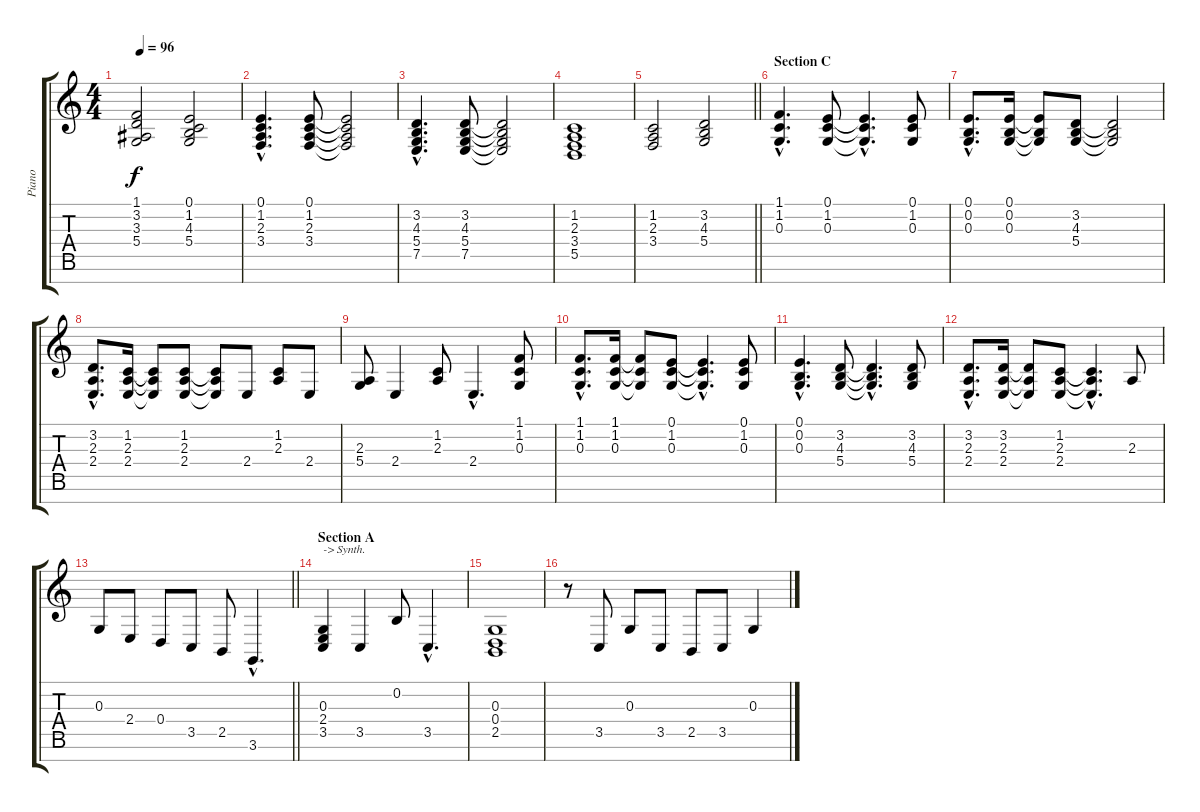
\track ("Piano" "Piano") {instrument acousticgrandpiano}
\staff {score tabs}
\tuning (E4 B3 G3 D3 A2 E2 B1) {hide}
\ts (4 4)
\tempo 96
\clef g2
\ks c
(1.1 3.2 3.3 5.4).2{dy f} (0.1 1.2 4.3 5.4).2 |
(0.1{hac} 1.2{hac} 2.3{hac} 3.4{hac}).4{d} (0.1 1.2 2.3 3.4).8 (0.1{t} 1.2{t} 2.3{t} 3.4{t}).2 |
(3.2{hac} 4.3{hac} 5.4{hac} 7.5{hac}).4{d} (3.2 4.3 5.4 7.5).8 (3.2{t} 4.3{t} 5.4{t} 7.5{t}).2 |
(1.2 2.3 3.4 5.5).1 |
\barLineRight lightlight
(1.2 2.3 3.4).2 (3.2 4.3 5.4).2 |
\section ("" "Section C")
(1.1{hac} 1.2{hac} 0.3{hac}).4{d} (0.1 1.2 0.3).8 (0.1{hac t} 1.2{hac t} 0.3{hac t}).4{d} (0.1 1.2 0.3).8 |
(0.1{hac} 0.2{hac} 0.3{hac}).8{d} (0.1 0.2 0.3).16 (0.1{t} 0.2{t} 0.3{t}).8 (3.2 4.3 5.4).8 (3.2{t} 4.3{t} 5.4{t}).2 |
(3.2{hac} 2.3{hac} 2.4{hac}).8{d} (1.2 2.3 2.4).16 (1.2{t} 2.3{t} 2.4{t}).8 (1.2 2.3 2.4).8 (1.2{t} 2.3{t} 2.4{t}).8 2.4.8 (1.2 2.3).8 2.4.8 |
(2.3 5.4).8 2.4.4 (1.2 2.3).8 2.4{hac}.4{d} (1.1 1.2 0.3).8 |
(1.1{hac} 1.2{hac} 0.3{hac}).8{d} (1.1 1.2 0.3).16 (1.1{t} 1.2{t} 0.3{t}).8 (0.1 1.2 0.3).8 (0.1{hac t} 1.2{hac t} 0.3{hac t}).4{d} (0.1 1.2 0.3).8 |
(0.1{hac} 0.2{hac} 0.3{hac}).4{d} (3.2 4.3 5.4).8 (3.2{hac t} 4.3{hac t} 5.4{hac t}).4{d} (3.2 4.3 5.4).8 |
(3.2{hac} 2.3{hac} 2.4{hac}).8{d} (3.2 2.3 2.4).16 (3.2{t} 2.3{t} 2.4{t}).8 (1.2 2.3 2.4).8 (1.2{hac t} 2.3{hac t} 2.4{hac t}).4{d} 2.3.8 |
\barLineRight lightlight
0.3.8 2.4.8 0.4.8 3.5.8 2.5.8 3.6{hac}.4{d} |
\section ("" "Section A")
(0.3 2.4 3.5).4{txt "-> Synth."} 3.5.4 0.2.8 3.5{hac}.4{d} |
(0.3 0.4 2.5).1 |
r.8 3.5.8 0.3.8 3.5.8 2.5.8 3.5.8 0.3.4
